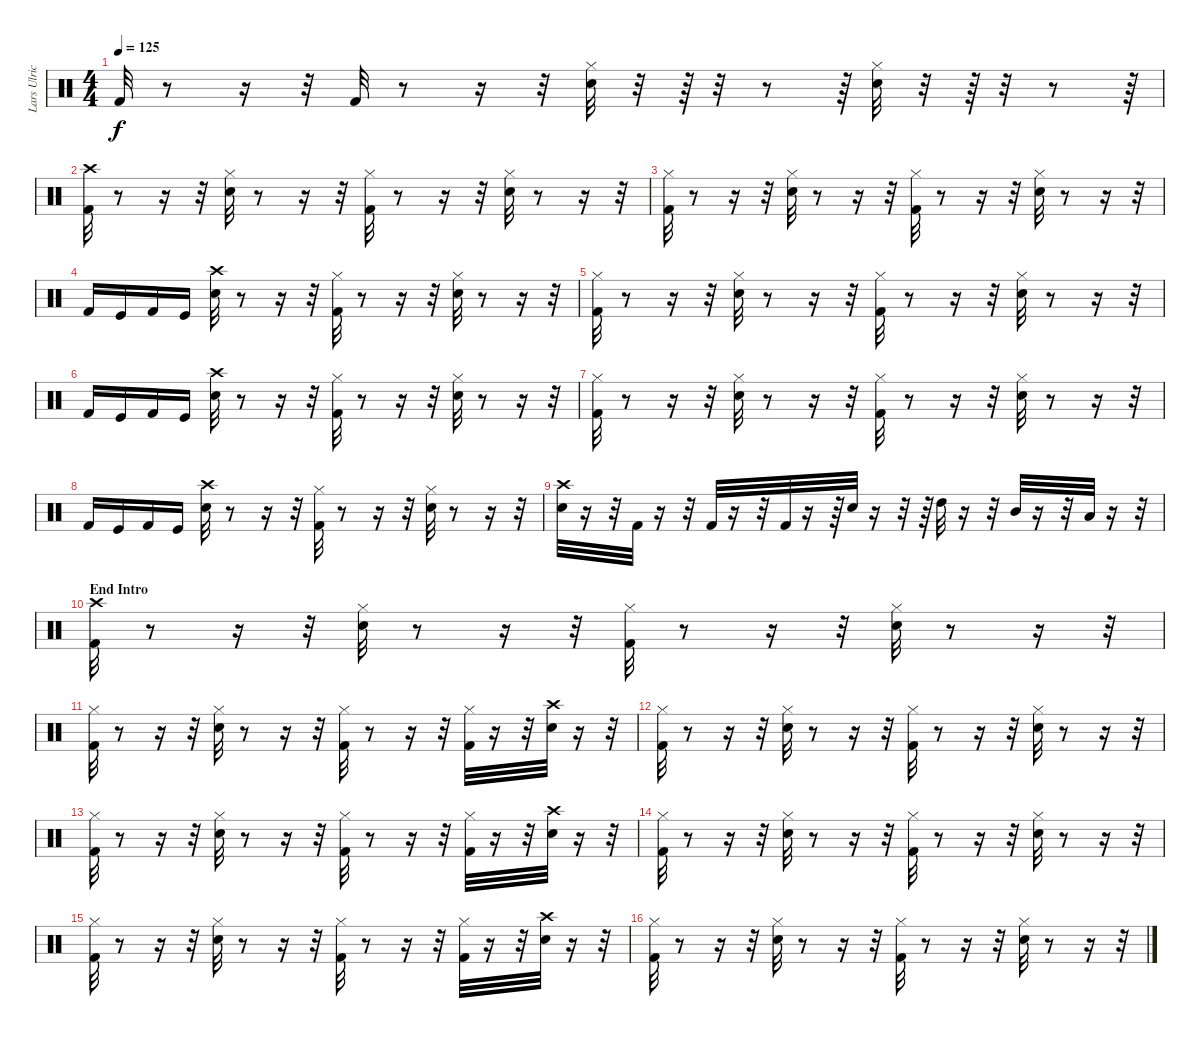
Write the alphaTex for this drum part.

\track ("Lars Ulrich (Drums)" "Lars Ulric") {instrument percussion}
\staff {score}
\articulation defaults
\ts (4 4)
\tempo 125
\clef neutral
\ks c "Kick (hit) 2".32{dy f}
r.8 r.16 r.32 "Kick (hit) 2".32 r.8 r.16 r.32 ("Snare (hit) 2" "Hi-Hat (closed)").32 r.32 r.64 r.32 r.8 r.64 ("Snare (hit) 2" "Hi-Hat (closed)").32 r.32 r.64 r.32 r.8 r.64 |
("Kick (hit) 2" "Crash high (hit)").32 r.8 r.16 r.32 ("Hi-Hat (closed)" "Snare (hit) 2").32 r.8 r.16 r.32 ("Kick (hit) 2" "Hi-Hat (closed)").32 r.8 r.16 r.32 ("Snare (hit) 2" "Hi-Hat (closed)").32 r.8 r.16 r.32 |
("Kick (hit) 2" "Hi-Hat (closed)").32 r.8 r.16 r.32 ("Snare (hit) 2" "Hi-Hat (closed)").32 r.8 r.16 r.32 ("Kick (hit) 2" "Hi-Hat (closed)").32 r.8 r.16 r.32 ("Snare (hit) 2" "Hi-Hat (closed)").32 r.8 r.16 r.32 |
"Kick (hit) 2".16 "Kick (hit)".16 "Kick (hit) 2".16 "Kick (hit)".16 ("Crash high (hit)" "Snare (hit) 2").32 r.8 r.16 r.32 ("Kick (hit) 2" "Hi-Hat (closed)").32 r.8 r.16 r.32 ("Snare (hit) 2" "Hi-Hat (closed)").32 r.8 r.16 r.32 |
("Kick (hit) 2" "Hi-Hat (closed)").32 r.8 r.16 r.32 ("Snare (hit) 2" "Hi-Hat (closed)").32 r.8 r.16 r.32 ("Kick (hit) 2" "Hi-Hat (closed)").32 r.8 r.16 r.32 ("Snare (hit) 2" "Hi-Hat (closed)").32 r.8 r.16 r.32 |
"Kick (hit) 2".16 "Kick (hit)".16 "Kick (hit) 2".16 "Kick (hit)".16 ("Snare (hit) 2" "Crash high (hit)").32 r.8 r.16 r.32 ("Kick (hit) 2" "Hi-Hat (closed)").32 r.8 r.16 r.32 ("Snare (hit) 2" "Hi-Hat (closed)").32 r.8 r.16 r.32 |
("Kick (hit) 2" "Hi-Hat (closed)").32 r.8 r.16 r.32 ("Snare (hit) 2" "Hi-Hat (closed)").32 r.8 r.16 r.32 ("Kick (hit) 2" "Hi-Hat (closed)").32 r.8 r.16 r.32 ("Snare (hit) 2" "Hi-Hat (closed)").32 r.8 r.16 r.32 |
"Kick (hit) 2".16 "Kick (hit)".16 "Kick (hit) 2".16 "Kick (hit)".16 ("Snare (hit) 2" "Crash high (hit)").32 r.8 r.16 r.32 ("Kick (hit) 2" "Hi-Hat (closed)").32 r.8 r.16 r.32 ("Snare (hit) 2" "Hi-Hat (closed)").32 r.8 r.16 r.32 |
("Snare (hit) 2" "Crash high (hit)").32 r.16 r.32 "Kick (hit) 2".32 r.16 r.32 "Kick (hit) 2".32 r.16 r.32 "Kick (hit) 2".32 r.16 r.64 "Snare (hit) 2".32 r.16 r.32 r.64 "High Tom (hit)".32 r.16 r.32 "Mid Tom (hit)".32 r.16 r.32 "Low Tom (hit)".32 r.16 r.32 |
\section ("" "End Intro")
("Crash high (hit)" "Kick (hit) 2").32 r.8 r.16 r.32 ("Hi-Hat (closed)" "Snare (hit) 2").32 r.8 r.16 r.32 ("Hi-Hat (closed)" "Kick (hit) 2").32 r.8 r.16 r.32 ("Hi-Hat (closed)" "Snare (hit) 2").32 r.8 r.16 r.32 |
("Kick (hit) 2" "Hi-Hat (closed)").32 r.8 r.16 r.32 ("Snare (hit) 2" "Hi-Hat (closed)").32 r.8 r.16 r.32 ("Kick (hit) 2" "Hi-Hat (closed)").32 r.8 r.16 r.32 ("Kick (hit) 2" "Hi-Hat (closed)").32 r.16 r.32 ("Snare (hit) 2" "Crash high (hit)").32 r.16 r.32 |
("Hi-Hat (closed)" "Kick (hit) 2").32 r.8 r.16 r.32 ("Hi-Hat (closed)" "Snare (hit) 2").32 r.8 r.16 r.32 ("Hi-Hat (closed)" "Kick (hit) 2").32 r.8 r.16 r.32 ("Hi-Hat (closed)" "Snare (hit) 2").32 r.8 r.16 r.32 |
("Kick (hit) 2" "Hi-Hat (closed)").32 r.8 r.16 r.32 ("Snare (hit) 2" "Hi-Hat (closed)").32 r.8 r.16 r.32 ("Kick (hit) 2" "Hi-Hat (closed)").32 r.8 r.16 r.32 ("Kick (hit) 2" "Hi-Hat (closed)").32 r.16 r.32 ("Snare (hit) 2" "Crash high (hit)").32 r.16 r.32 |
("Hi-Hat (closed)" "Kick (hit) 2").32 r.8 r.16 r.32 ("Hi-Hat (closed)" "Snare (hit) 2").32 r.8 r.16 r.32 ("Hi-Hat (closed)" "Kick (hit) 2").32 r.8 r.16 r.32 ("Hi-Hat (closed)" "Snare (hit) 2").32 r.8 r.16 r.32 |
("Kick (hit) 2" "Hi-Hat (closed)").32 r.8 r.16 r.32 ("Snare (hit) 2" "Hi-Hat (closed)").32 r.8 r.16 r.32 ("Kick (hit) 2" "Hi-Hat (closed)").32 r.8 r.16 r.32 ("Kick (hit) 2" "Hi-Hat (closed)").32 r.16 r.32 ("Snare (hit) 2" "Crash high (hit)").32 r.16 r.32 |
("Hi-Hat (closed)" "Kick (hit) 2").32 r.8 r.16 r.32 ("Hi-Hat (closed)" "Snare (hit) 2").32 r.8 r.16 r.32 ("Hi-Hat (closed)" "Kick (hit) 2").32 r.8 r.16 r.32 ("Hi-Hat (closed)" "Snare (hit) 2").32 r.8 r.16 r.32
